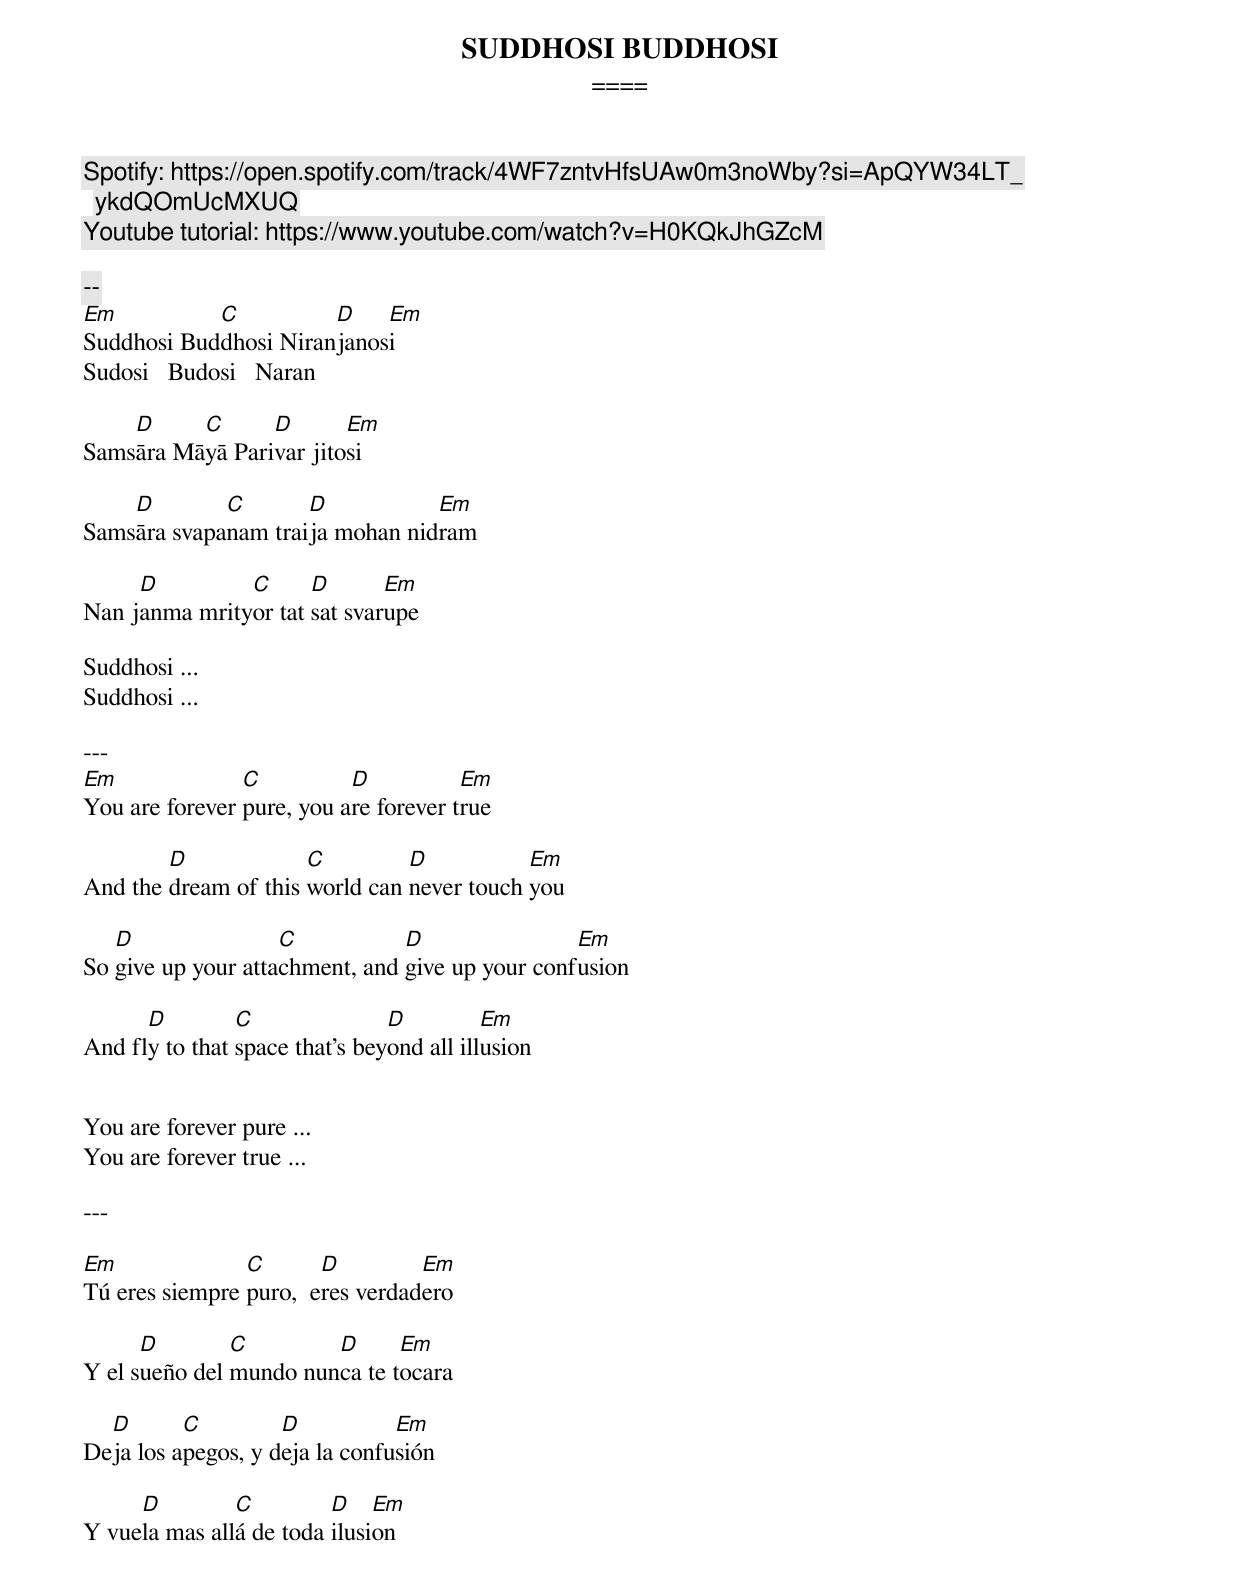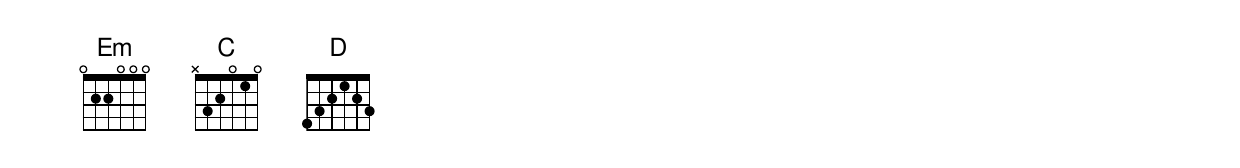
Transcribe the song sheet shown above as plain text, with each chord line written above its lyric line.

SUDDHOSI BUDDHOSI
====
Spotify: https://open.spotify.com/track/4WF7zntvHfsUAw0m3noWby?si=ApQYW34LT_ykdQOmUcMXUQ
Youtube tutorial: https://www.youtube.com/watch?v=H0KQkJhGZcM
E 64123 - C 54123 - D 432123

--
Em          C          D    Em
Suddhosi Buddhosi Niranjanosi
Sudosi   Budosi   Naran

    D     C      D       Em
Samsāra Māyā Parivar jitosi

    D        C       D           Em
Samsāra svapanam traija mohan nidram

     D         C      D       Em
Nan janma mrityor tat sat svarupe

Suddhosi ...
Suddhosi ...

---
Em              C          D           Em
You are forever pure, you are forever true

        D             C         D           Em
And the dream of this world can never touch you

   D                C           D                Em
So give up your attachment, and give up your confusion

      D         C               D          Em
And fly to that space that's beyond all illusion


You are forever pure ...
You are forever true ...

---

Em              C       D         Em
Tú eres siempre puro,  eres verdadero

      D        C        D      Em
Y el sueño del mundo nunca te tocara

  D       C         D           Em
Deja los apegos, y deja la confusión

     D         C         D    Em
Y vuela mas allá de toda ilusion
